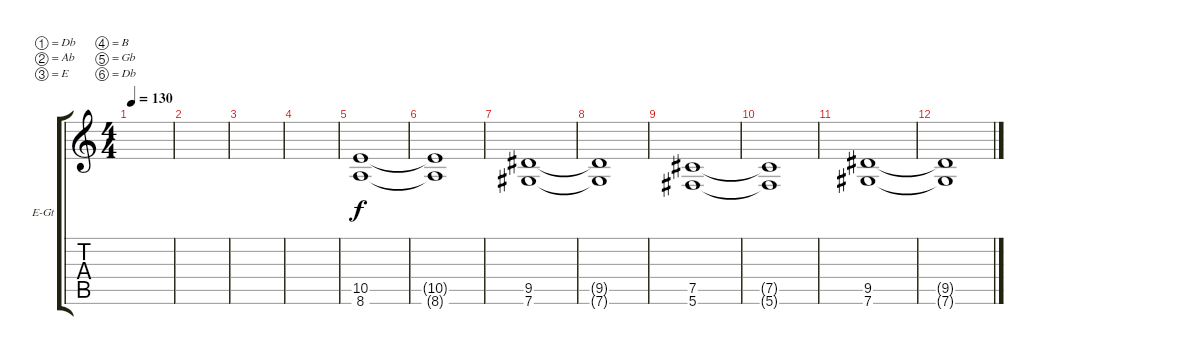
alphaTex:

\bracketExtendMode groupsimilarinstruments
\firstSystemTrackNameOrientation horizontal
\otherSystemsTrackNameOrientation horizontal
\track ("Tommy Vetterli" "E-Gt") {instrument overdrivenguitar}
\staff {score tabs}
\tuning (Db4 Ab3 E3 B2 Gb2 Db2)
\ts (4 4)
\tempo 130
\clef g2
\ks c
|
|
|
|
(8.6 10.5).1 |
(10.5{t} 8.6{t}).1 |
(7.6 9.5).1 |
(9.5{t} 7.6{t}).1 |
(5.6 7.5).1 |
(7.5{t} 5.6{t}).1 |
(7.6 9.5).1 |
(9.5{t} 7.6{t}).1
